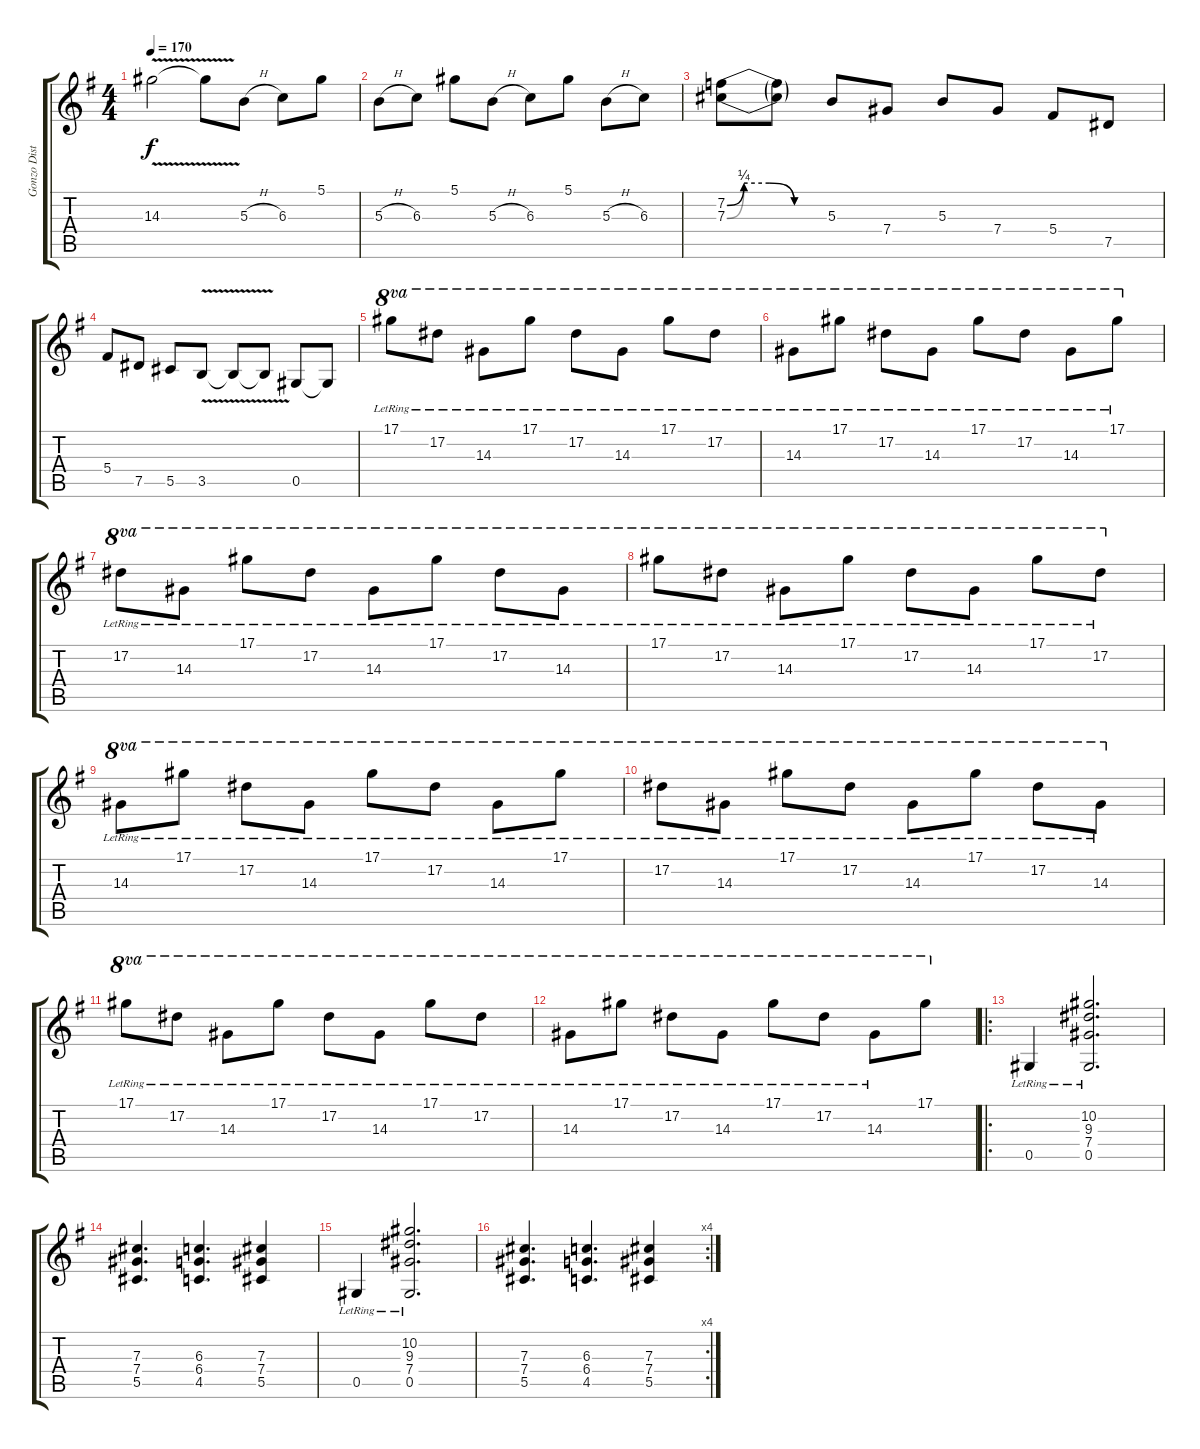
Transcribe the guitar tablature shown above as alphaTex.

\track ("Gonzo Dist." "Gonzo Dist") {instrument distortionguitar}
\staff {score tabs}
\tuning (Eb4 Bb3 Gb3 Db3 Ab2 Eb2) {hide}
\ts (4 4)
\tempo 170
\clef g2
\ks g
14.3{v t}.2{dy f} 14.3{v t}.8 5.3{h}.8 6.3.8 5.1.8 |
5.3{h}.8 6.3.8 5.1.8 5.3{h}.8 6.3.8 5.1.8 5.3{h}.8 6.3.8 |
(7.2{be (custom 0 0 10 1 25 1 40 0 60 0)} 7.3{be (custom 0 0 10 1 25 1 40 0 60 0)}).8 (7.2{t} 7.3{t}).8 5.3.8 7.4.8 5.3.8 7.4.8 5.4.8 7.5.8 |
5.4.8 7.5.8 5.5.8 3.5{v}.8 3.5{v t}.8 3.5{v t}.8 0.5.8 0.5{t}.8 |
17.1{lr}.8{ot 8va} 17.2{lr}.8{ot 8va} 14.3{lr}.8{ot 8va} 17.1{lr}.8{ot 8va} 17.2{lr}.8{ot 8va} 14.3{lr}.8{ot 8va} 17.1{lr}.8{ot 8va} 17.2{lr}.8{ot 8va} |
14.3{lr}.8{ot 8va} 17.1{lr}.8{ot 8va} 17.2{lr}.8{ot 8va} 14.3{lr}.8{ot 8va} 17.1{lr}.8{ot 8va} 17.2{lr}.8{ot 8va} 14.3{lr}.8{ot 8va} 17.1{lr}.8{ot 8va} |
17.2{lr}.8{ot 8va} 14.3{lr}.8{ot 8va} 17.1{lr}.8{ot 8va} 17.2{lr}.8{ot 8va} 14.3{lr}.8{ot 8va} 17.1{lr}.8{ot 8va} 17.2{lr}.8{ot 8va} 14.3{lr}.8{ot 8va} |
17.1{lr}.8{ot 8va} 17.2{lr}.8{ot 8va} 14.3{lr}.8{ot 8va} 17.1{lr}.8{ot 8va} 17.2{lr}.8{ot 8va} 14.3{lr}.8{ot 8va} 17.1{lr}.8{ot 8va} 17.2{lr}.8{ot 8va} |
14.3{lr}.8{ot 8va} 17.1{lr}.8{ot 8va} 17.2{lr}.8{ot 8va} 14.3{lr}.8{ot 8va} 17.1{lr}.8{ot 8va} 17.2{lr}.8{ot 8va} 14.3{lr}.8{ot 8va} 17.1{lr}.8{ot 8va} |
17.2{lr}.8{ot 8va} 14.3{lr}.8{ot 8va} 17.1{lr}.8{ot 8va} 17.2{lr}.8{ot 8va} 14.3{lr}.8{ot 8va} 17.1{lr}.8{ot 8va} 17.2{lr}.8{ot 8va} 14.3{lr}.8{ot 8va} |
17.1{lr}.8{ot 8va} 17.2{lr}.8{ot 8va} 14.3{lr}.8{ot 8va} 17.1{lr}.8{ot 8va} 17.2{lr}.8{ot 8va} 14.3{lr}.8{ot 8va} 17.1{lr}.8{ot 8va} 17.2{lr}.8{ot 8va} |
14.3{lr}.8{ot 8va} 17.1{lr}.8{ot 8va} 17.2{lr}.8{ot 8va} 14.3{lr}.8{ot 8va} 17.1{lr}.8{ot 8va} 17.2{lr}.8{ot 8va} 14.3{lr}.8{ot 8va} 17.1.8{ot 8va} |
\ro
0.5{lr}.4 (10.2{lr} 9.3{lr} 7.4{lr} 0.5{lr}).2{d} |
(7.3 7.4 5.5).4{d} (6.3 6.4 4.5).4{d} (7.3 7.4 5.5).4 |
0.5{lr}.4 (10.2{lr} 9.3{lr} 7.4{lr} 0.5{lr}).2{d} |
\rc 4
(7.3 7.4 5.5).4{d} (6.3 6.4 4.5).4{d} (7.3 7.4 5.5).4
